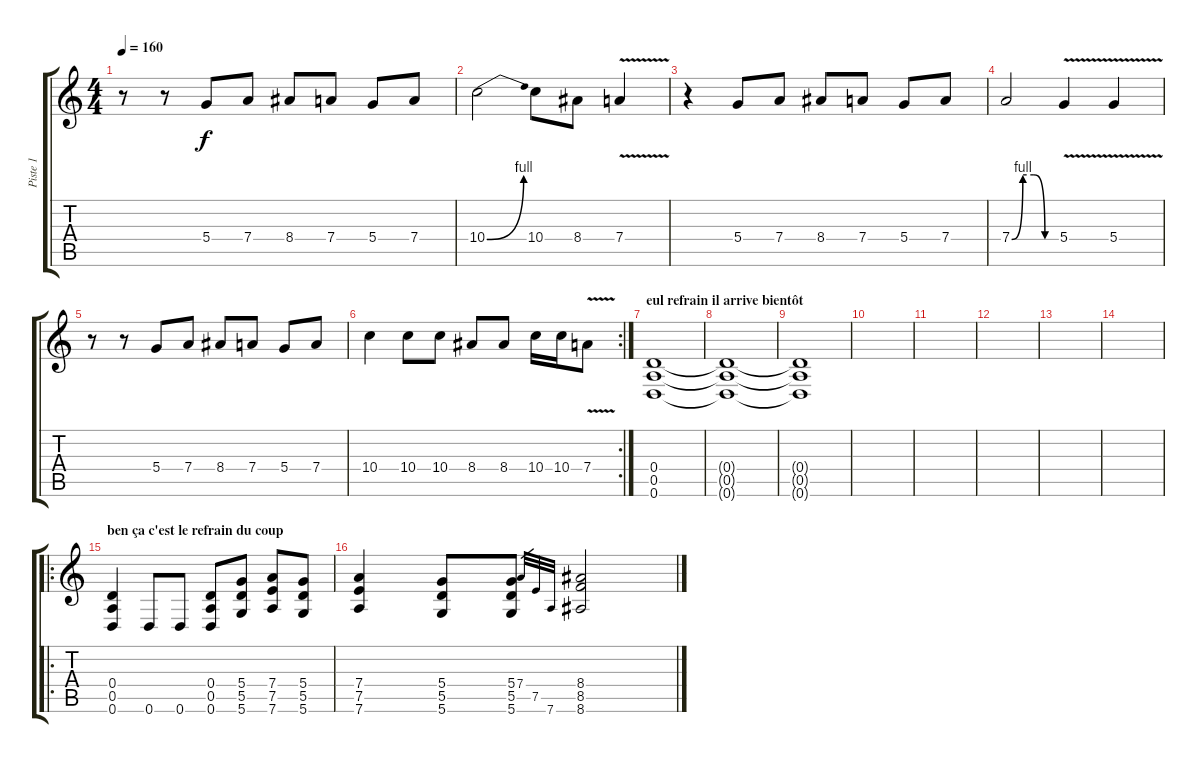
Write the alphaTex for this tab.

\track ("Piste 1" "Piste 1") {instrument distortionguitar}
\staff {score tabs}
\tuning (E4 B3 G3 D3 A2 D2) {hide}
\ts (4 4)
\tempo 160
\clef g2
\ks c
r.8{dy f} r.8 5.4.8 7.4.8 8.4.8 7.4.8 5.4.8 7.4.8 |
10.4{be (bend 0 0 60 4)}.2 10.4.8 8.4.8 7.4{v}.4 |
r.4 5.4.8 7.4.8 8.4.8 7.4.8 5.4.8 7.4.8 |
7.4{be (custom 0 0 15 4 30 4 45 0 60 0)}.2 5.4{v}.4 5.4{v}.4 |
r.8 r.8 5.4.8 7.4.8 8.4.8 7.4.8 5.4.8 7.4.8 |
\rc 2
10.4.4 10.4.8 10.4.8 8.4.8 8.4.8 10.4.16 10.4.16 7.4{v}.8 |
\section ("" "eul refrain il arrive bientôt")
(0.4 0.5 0.6).1 |
(0.4{t} 0.5{t} 0.6{t}).1 |
(0.4{t} 0.5{t} 0.6{t}).1 |
|
|
|
|
|
\ro
\section ("" "ben ça c'est le refrain du coup")
(0.4 0.5 0.6).4 0.6.8 0.6.8 (0.4 0.5 0.6).8 (5.4 5.5 5.6).8 (7.4 7.5 7.6).8 (5.4 5.5 5.6).8 |
(7.4 7.5 7.6).4 (5.4 5.5 5.6).8 (5.4 5.5 5.6).8 7.4.32{gr} 7.5.32{gr} 7.6.32{gr} (8.4 8.5 8.6).2
